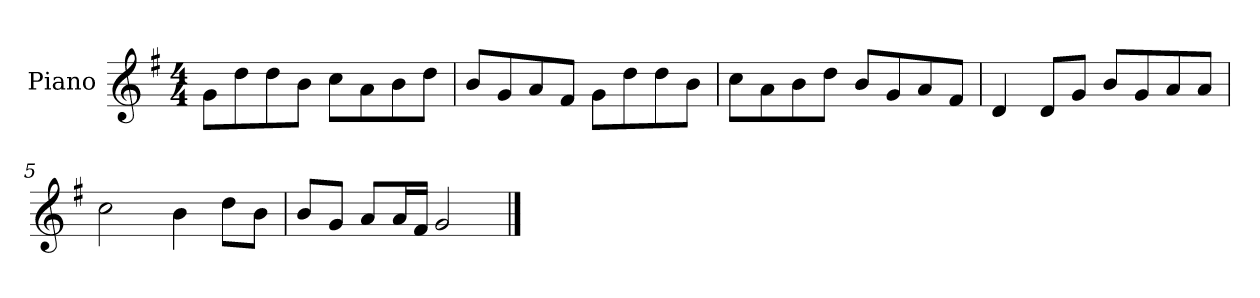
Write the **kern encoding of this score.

**kern
*part1
*staff1
*I"Piano
*I'P-no
*clefG2
*k[f#]
*M4/4
*MM90
=1
8g\L
8dd\
8dd\
8b\J
8cc\L
8a\
8b\
8dd\J
=2
8b/L
8g/
8a/
8f#/J
8g\L
8dd\
8dd\
8b\J
=3
8cc\L
8a\
8b\
8dd\J
8b/L
8g/
8a/
8f#/J
=4
4d/
8d/L
8g/J
8b/L
8g/
8a/
8a/J
=5
2cc\
4b\
8dd\L
8b\J
!!LO:LB:g=z
=6
8b/L
8g/J
8a/L
16a/L
16f#/JJ
2g/
==
*-
